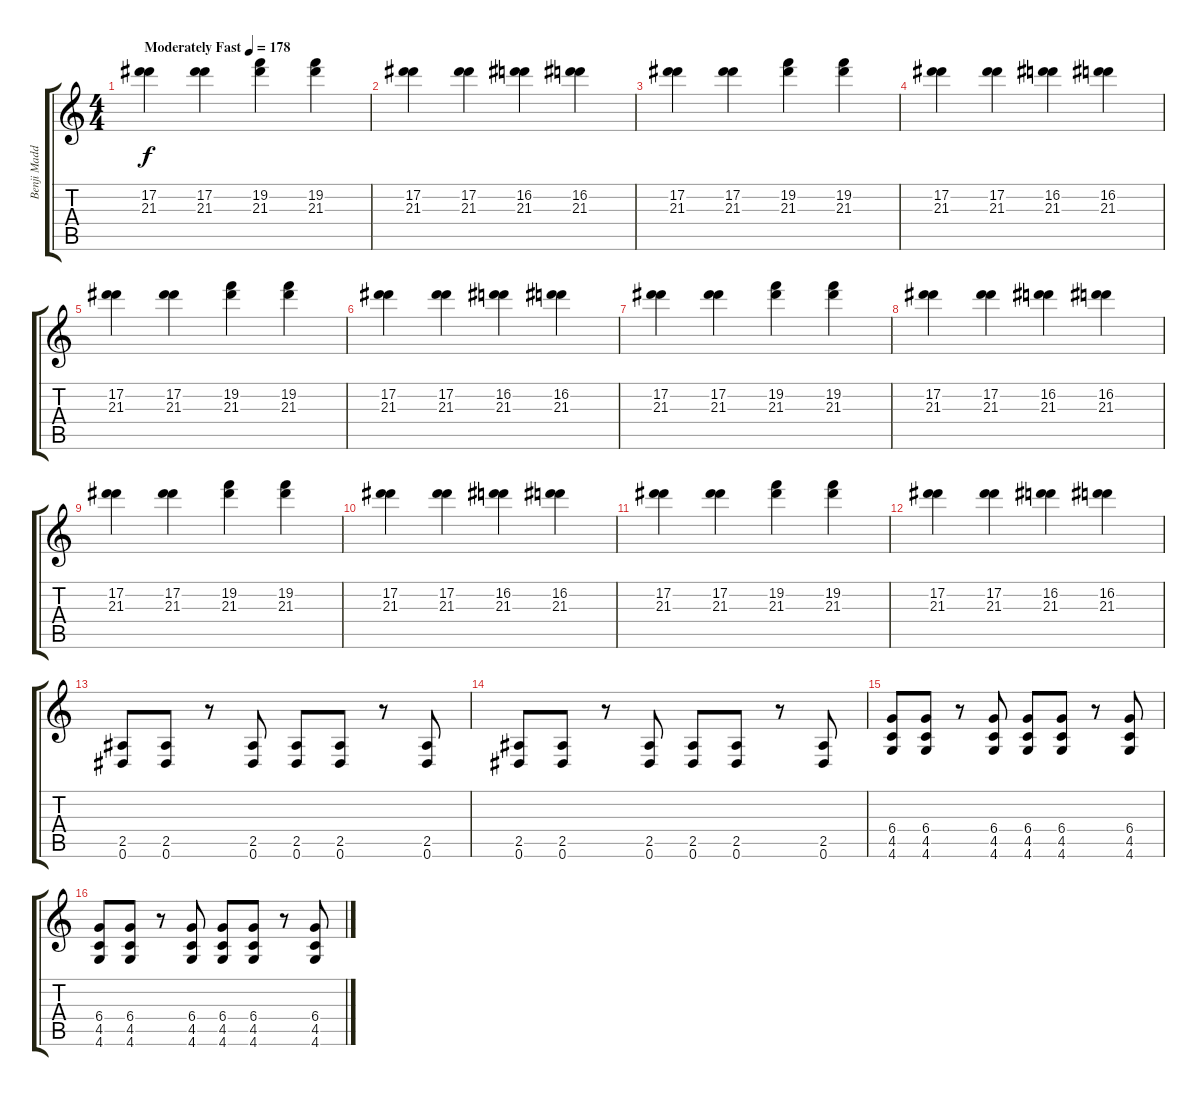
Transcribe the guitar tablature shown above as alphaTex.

\track ("Benji Madden" "Benji Madd") {instrument distortionguitar}
\staff {score tabs}
\tuning (Eb4 Bb3 Gb3 Db3 Ab2 Eb2) {hide}
\ts (4 4)
\tempo (178 "Moderately Fast")
\clef g2
\ks c
(17.2 21.3).4{dy f balance 8 instrument distortionguitar} (17.2 21.3).4 (19.2 21.3).4 (19.2 21.3).4 |
(17.2 21.3).4 (17.2 21.3).4 (16.2 21.3).4 (16.2 21.3).4 |
(17.2 21.3).4 (17.2 21.3).4 (19.2 21.3).4 (19.2 21.3).4 |
(17.2 21.3).4 (17.2 21.3).4 (16.2 21.3).4 (16.2 21.3).4 |
(17.2 21.3).4 (17.2 21.3).4 (19.2 21.3).4 (19.2 21.3).4 |
(17.2 21.3).4 (17.2 21.3).4 (16.2 21.3).4 (16.2 21.3).4 |
(17.2 21.3).4 (17.2 21.3).4 (19.2 21.3).4 (19.2 21.3).4 |
(17.2 21.3).4 (17.2 21.3).4 (16.2 21.3).4 (16.2 21.3).4 |
(17.2 21.3).4 (17.2 21.3).4 (19.2 21.3).4 (19.2 21.3).4 |
(17.2 21.3).4 (17.2 21.3).4 (16.2 21.3).4 (16.2 21.3).4 |
(17.2 21.3).4 (17.2 21.3).4 (19.2 21.3).4 (19.2 21.3).4 |
(17.2 21.3).4 (17.2 21.3).4 (16.2 21.3).4 (16.2 21.3).4 |
(2.5 0.6).8{balance 13} (2.5 0.6).8 r.8 (2.5 0.6).8 (2.5 0.6).8 (2.5 0.6).8 r.8 (2.5 0.6).8 |
(2.5 0.6).8 (2.5 0.6).8 r.8 (2.5 0.6).8 (2.5 0.6).8 (2.5 0.6).8 r.8 (2.5 0.6).8 |
(6.4 4.5 4.6).8 (6.4 4.5 4.6).8 r.8 (6.4 4.5 4.6).8 (6.4 4.5 4.6).8 (6.4 4.5 4.6).8 r.8 (6.4 4.5 4.6).8 |
(6.4 4.5 4.6).8 (6.4 4.5 4.6).8 r.8 (6.4 4.5 4.6).8 (6.4 4.5 4.6).8 (6.4 4.5 4.6).8 r.8 (6.4 4.5 4.6).8
